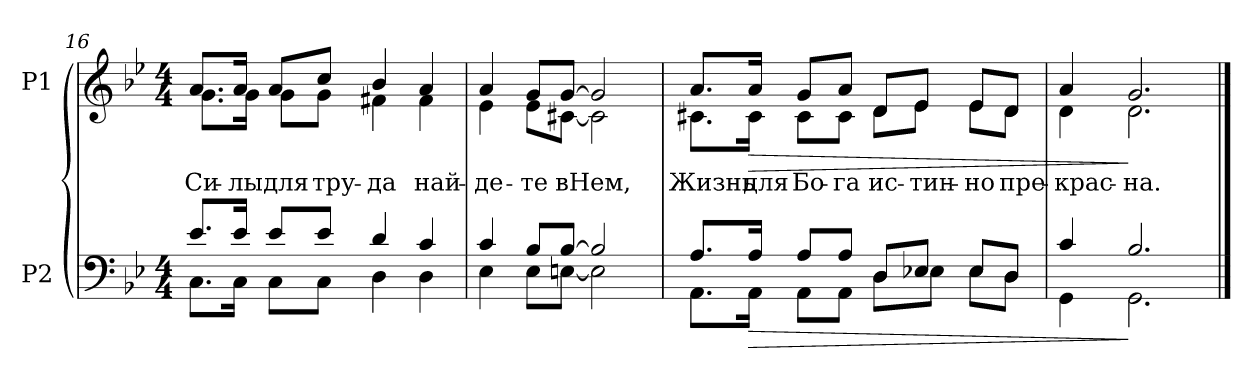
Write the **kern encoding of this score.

**kern	**dynam	**kern	**text	**dynam
*part2	*part2	*part1	*part1	*part1
*staff2	*staff2	*staff1	*staff1	*staff1
*I"P2	*	*I"P1	*	*
*clefF4	*	*clefG2	*	*
*k[b-e-]	*	*k[b-e-]	*	*
*g:	*	*g:	*	*
*M4/4	*	*M4/4	*	*
=16	=16	=16	=16	=16
*^	*	*	*	*
!	!	!	!	!LO:LY:b:color=#000000	!
*	*	*	*^	*	*
8.e-i/L	8.Ci\L	.	8.ai/L	8.gi\L	Си-	.
!	!	!	!	!	!LO:LY:b:color=#000000	!
16e-i/Jk	16Ci\Jk	.	16ai/Jk	16gi\Jk	-лы	.
!	!	!	!	!	!LO:LY:b:color=#000000	!
8e-i/L	8Ci\L	.	8ai/L	8gi\L	для	.
!	!	!	!	!	!LO:LY:b:color=#000000	!
8e-i/J	8Ci\J	.	8cci/J	8gi\J	тру-	.
!	!	!	!	!	!LO:LY:b:color=#000000	!
4di/	4Di\	.	4b-i/	4f#Xi\	-да	.
!	!	!	!	!	!LO:LY:b:color=#000000	!
4ci/	4Di\	.	4ai/	4f#i\	най-	.
!!LO:LB:g=z	!!
=17	=17	=17	=17	=17	=17	=17
!	!	!	!	!	!LO:LY:b:color=#000000	!
4ci/	4E-i\	.	4ai/	4e-i\	-де-	.
!	!	!	!	!	!LO:LY:b:color=#000000	!
8B-i/L	8E-i\L	.	8gi/L	8e-i\L	-те	.
!	!	!	!	!	!LO:LY:b:color=#000000	!
[>8B-i/J	[<8Eni\J	.	[>8gi/J	[<8c#Xi\J	вНем,	.
2B-i/]	2Ei\]	.	2gi/]	2c#i\]	.	.
=18	=18	=18	=18	=18	=18	=18
!	!	!	!	!	!LO:LY:b:color=#000000	!
8.Ai/L	8.AAi\L	.	8.ai/L	8.c#Xi\L	Жизнь	.
!	!	!LO:HP:b	!	!	!	!
!	!	!	!	!	!LO:LY:b:color=#000000	!LO:HP:b
16Ai/Jk	16AAi\Jk	>	16ai/Jk	16c#i\Jk	для	>
!	!	!	!	!	!LO:LY:b:color=#000000	!
8Ai/L	8AAi\L	.	8gi/L	8c#i\L	Бо-	.
!	!	!	!	!	!LO:LY:b:color=#000000	!
8Ai/J	8AAi\J	.	8ai/J	8c#i\J	-га	.
!	!	!	!	!	!LO:LY:b:color=#000000	!
8Di/L	8Di\L	.	8di/L	8di\L	ис-	.
!	!	!	!	!	!LO:LY:b:color=#000000	!
8E-Xi/J	8E-i\J	.	8e-i/J	8e-i\J	-тин-	.
!	!	!	!	!	!LO:LY:b:color=#000000	!
8E-i/L	8E-i\L	.	8e-i/L	8e-i\L	-но	.
!	!	!	!	!	!LO:LY:b:color=#000000	!
8Di/J	8Di\J	.	8di/J	8di\J	пре-	.
=19	=19	=19	=19	=19	=19	=19
!	!	!	!	!	!LO:LY:b:color=#000000	!
4ci/	4GGi\	.	4ai/	4di\	-крас-	.
!	!	!	!	!	!LO:LY:b:color=#000000	!
2.B-i/	2.GGi\	]	2.gi/	2.di\	-на.	]
*v	*v	*	*	*	*	*
*	*	*v	*v	*	*
==	==	==	==	==
*-	*-	*-	*-	*-
